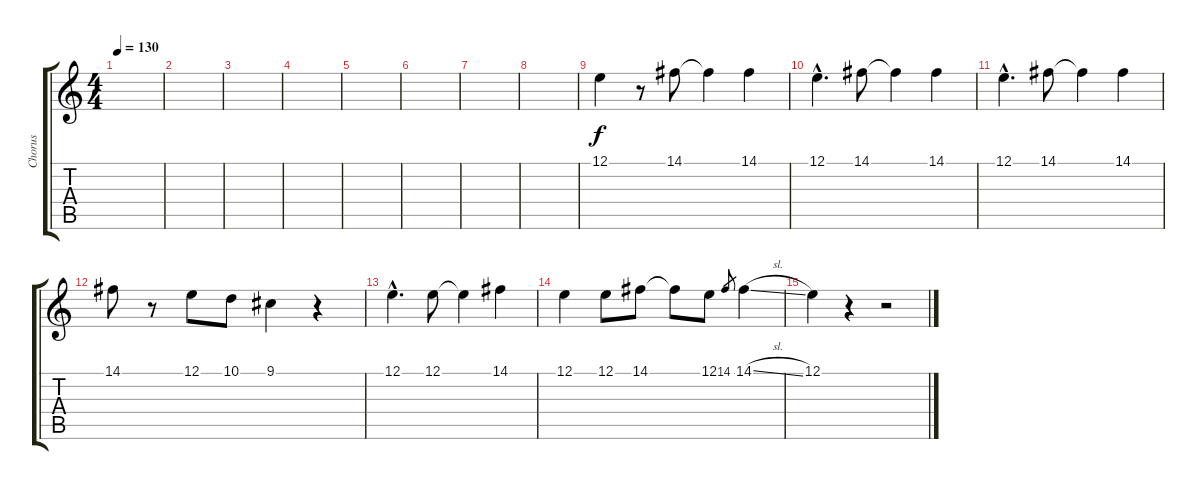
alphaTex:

\track ("Chorus" "Chorus") {instrument oboe}
\staff {score tabs}
\tuning (E4 B3 G3 D3 A2 E2) {hide}
\ts (4 4)
\tempo 130
\clef g2
\ks c
|
|
|
|
|
|
|
|
12.1.4 r.8 14.1.8 14.1{t}.4 14.1.4 |
12.1{hac}.4{d} 14.1.8 14.1{t}.4 14.1.4 |
12.1{hac}.4{d} 14.1.8 14.1{t}.4 14.1.4 |
14.1.8 r.8 12.1.8 10.1.8 9.1.4 r.4 |
12.1{hac}.4{d} 12.1.8 12.1{t}.4 14.1.4 |
12.1.4 12.1.8 14.1.8 14.1{t}.8 12.1.8 14.1.8{gr} 14.1{sl}.4 |
12.1.4 r.4 r.2
